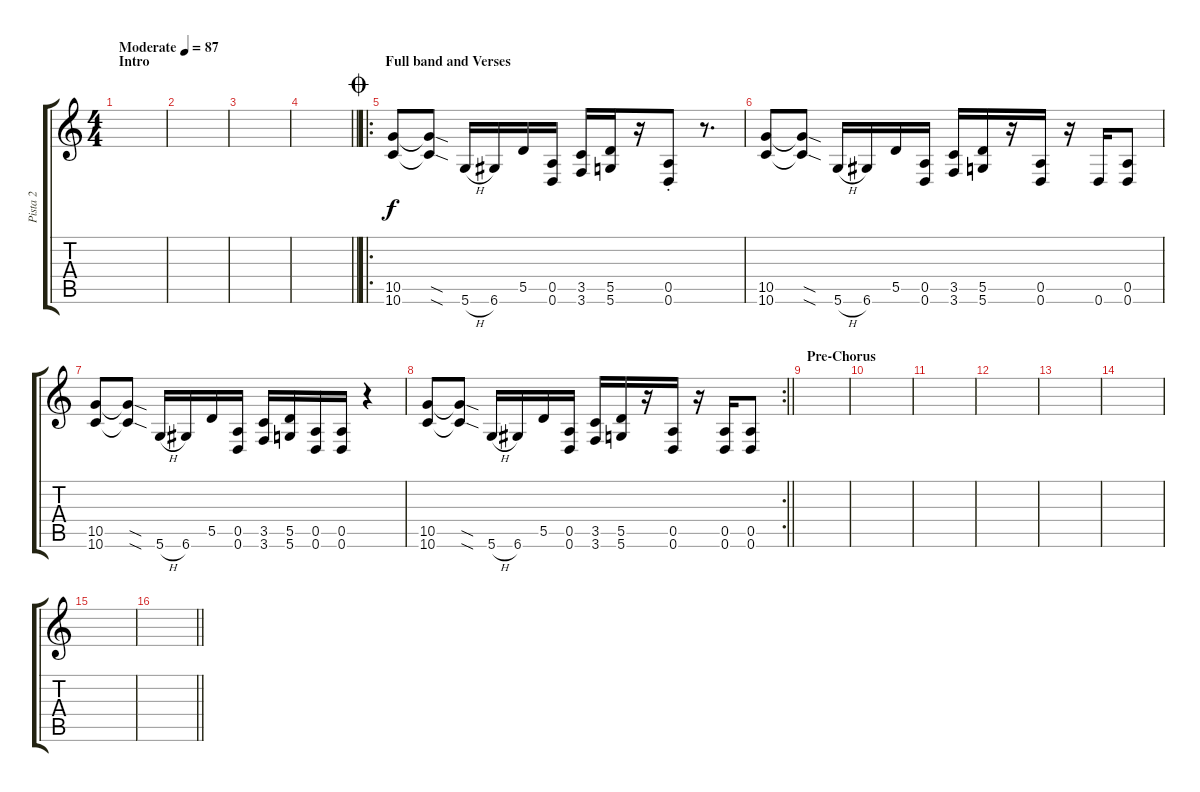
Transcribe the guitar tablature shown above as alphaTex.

\track ("Pista 2" "Pista 2") {instrument distortionguitar}
\staff {score tabs}
\tuning (E4 B3 G3 D3 A2 D2) {hide}
\ts (4 4)
\section ("" "Intro")
\tempo (87 "Moderate")
\clef g2
\ks c
|
|
|
\barLineRight lightlight
|
\ro
\section ("" "Full band and Verses")
\jump coda
(10.5 10.6).8 (10.5{sod t} 10.6{sod t}).8 5.6{h}.16 6.6.16 5.5.16 (0.5 0.6).16 (3.5 3.6).16 (5.5 5.6).16 r.16 (0.5{st} 0.6{st}).8 r.8{d} |
(10.5 10.6).8 (10.5{sod t} 10.6{sod t}).8 5.6{h}.16 6.6.16 5.5.16 (0.5 0.6).16 (3.5 3.6).16 (5.5 5.6).16 r.16 (0.5 0.6).16 r.16 0.6.16 (0.5 0.6).8 |
(10.5 10.6).8 (10.5{sod t} 10.6{sod t}).8 5.6{h}.16 6.6.16 5.5.16 (0.5 0.6).16 (3.5 3.6).16 (5.5 5.6).16 (0.5 0.6).16 (0.5 0.6).16 r.4 |
\rc 2
\barLineRight lightlight
(10.5 10.6).8 (10.5{sod t} 10.6{sod t}).8 5.6{h}.16 6.6.16 5.5.16 (0.5 0.6).16 (3.5 3.6).16 (5.5 5.6).16 r.16 (0.5 0.6).16 r.16 (0.5 0.6).16 (0.5 0.6).8 |
\section ("" "Pre-Chorus")
|
|
|
|
|
|
|
\barLineRight lightlight
